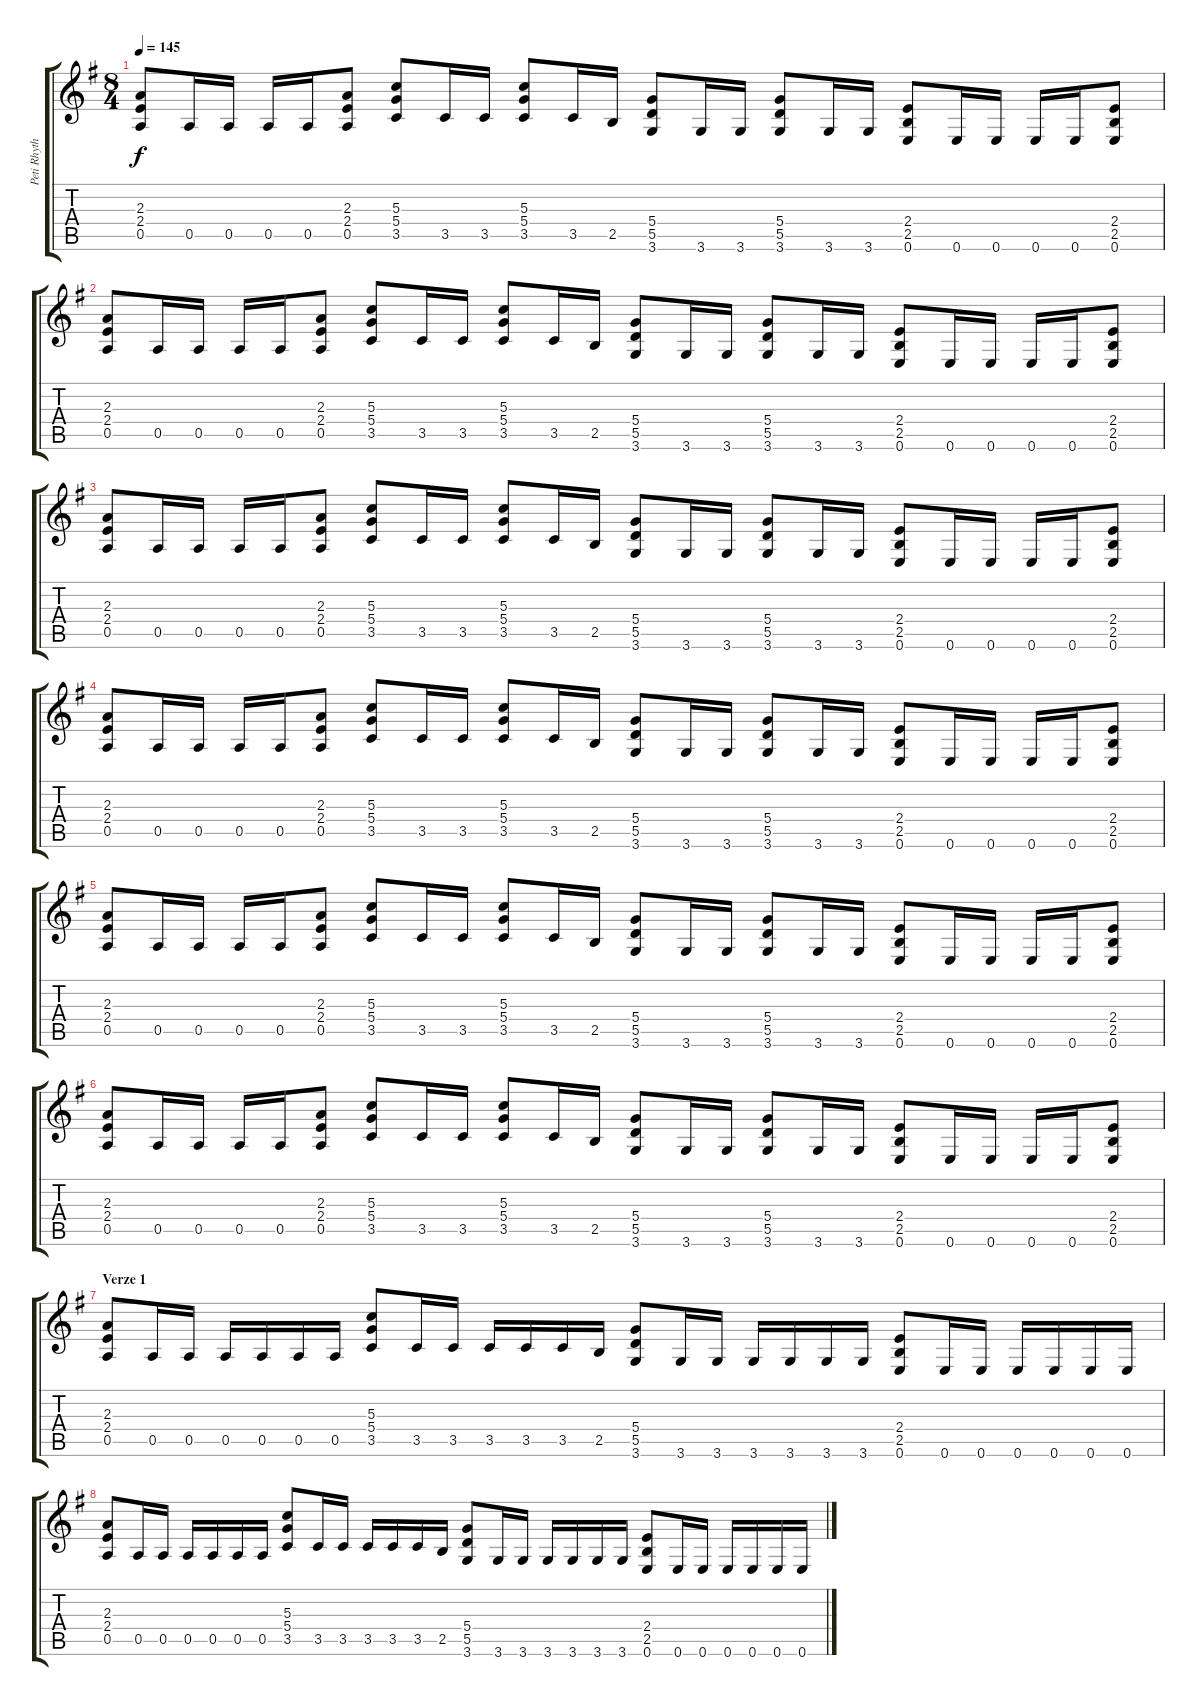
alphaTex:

\track ("Peti Rhythm" "Peti Rhyth") {instrument distortionguitar}
\staff {score tabs}
\tuning (E4 B3 G3 D3 A2 E2) {hide}
\ts (8 4)
\tempo 145
\clef g2
\ks eminor
(2.3 2.4 0.5).8{dy f instrument distortionguitar} 0.5.16 0.5.16 0.5.16 0.5.16 (2.3 2.4 0.5).8 (5.3 5.4 3.5).8 3.5.16 3.5.16 (5.3 5.4 3.5).8 3.5.16 2.5.16 (5.4 5.5 3.6).8 3.6.16 3.6.16 (5.4 5.5 3.6).8 3.6.16 3.6.16 (2.4 2.5 0.6).8 0.6.16 0.6.16 0.6.16 0.6.16 (2.4 2.5 0.6).8 |
(2.3 2.4 0.5).8 0.5.16 0.5.16 0.5.16 0.5.16 (2.3 2.4 0.5).8 (5.3 5.4 3.5).8 3.5.16 3.5.16 (5.3 5.4 3.5).8 3.5.16 2.5.16 (5.4 5.5 3.6).8 3.6.16 3.6.16 (5.4 5.5 3.6).8 3.6.16 3.6.16 (2.4 2.5 0.6).8 0.6.16 0.6.16 0.6.16 0.6.16 (2.4 2.5 0.6).8 |
(2.3 2.4 0.5).8 0.5.16 0.5.16 0.5.16 0.5.16 (2.3 2.4 0.5).8 (5.3 5.4 3.5).8 3.5.16 3.5.16 (5.3 5.4 3.5).8 3.5.16 2.5.16 (5.4 5.5 3.6).8 3.6.16 3.6.16 (5.4 5.5 3.6).8 3.6.16 3.6.16 (2.4 2.5 0.6).8 0.6.16 0.6.16 0.6.16 0.6.16 (2.4 2.5 0.6).8 |
(2.3 2.4 0.5).8 0.5.16 0.5.16 0.5.16 0.5.16 (2.3 2.4 0.5).8 (5.3 5.4 3.5).8 3.5.16 3.5.16 (5.3 5.4 3.5).8 3.5.16 2.5.16 (5.4 5.5 3.6).8 3.6.16 3.6.16 (5.4 5.5 3.6).8 3.6.16 3.6.16 (2.4 2.5 0.6).8 0.6.16 0.6.16 0.6.16 0.6.16 (2.4 2.5 0.6).8 |
(2.3 2.4 0.5).8 0.5.16 0.5.16 0.5.16 0.5.16 (2.3 2.4 0.5).8 (5.3 5.4 3.5).8 3.5.16 3.5.16 (5.3 5.4 3.5).8 3.5.16 2.5.16 (5.4 5.5 3.6).8 3.6.16 3.6.16 (5.4 5.5 3.6).8 3.6.16 3.6.16 (2.4 2.5 0.6).8 0.6.16 0.6.16 0.6.16 0.6.16 (2.4 2.5 0.6).8 |
(2.3 2.4 0.5).8 0.5.16 0.5.16 0.5.16 0.5.16 (2.3 2.4 0.5).8 (5.3 5.4 3.5).8 3.5.16 3.5.16 (5.3 5.4 3.5).8 3.5.16 2.5.16 (5.4 5.5 3.6).8 3.6.16 3.6.16 (5.4 5.5 3.6).8 3.6.16 3.6.16 (2.4 2.5 0.6).8 0.6.16 0.6.16 0.6.16 0.6.16 (2.4 2.5 0.6).8 |
\section ("" "Verze 1")
(2.3 2.4 0.5).8 0.5.16 0.5.16 0.5.16 0.5.16 0.5.16 0.5.16 (5.3 5.4 3.5).8 3.5.16 3.5.16 3.5.16 3.5.16 3.5.16 2.5.16 (5.4 5.5 3.6).8 3.6.16 3.6.16 3.6.16 3.6.16 3.6.16 3.6.16 (2.4 2.5 0.6).8 0.6.16 0.6.16 0.6.16 0.6.16 0.6.16 0.6.16 |
(2.3 2.4 0.5).8 0.5.16 0.5.16 0.5.16 0.5.16 0.5.16 0.5.16 (5.3 5.4 3.5).8 3.5.16 3.5.16 3.5.16 3.5.16 3.5.16 2.5.16 (5.4 5.5 3.6).8 3.6.16 3.6.16 3.6.16 3.6.16 3.6.16 3.6.16 (2.4 2.5 0.6).8 0.6.16 0.6.16 0.6.16 0.6.16 0.6.16 0.6.16
